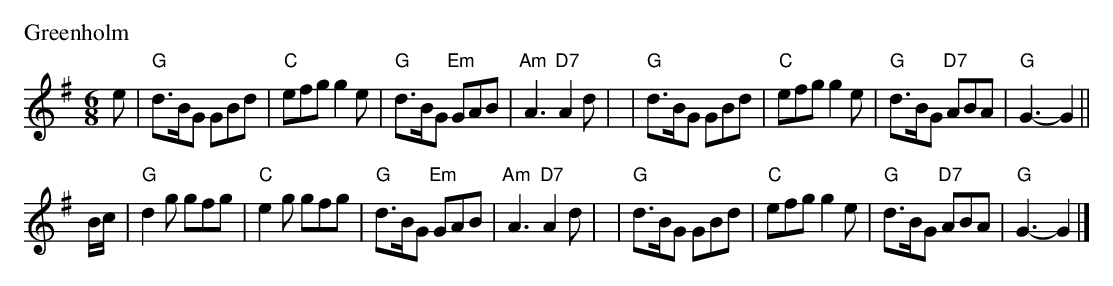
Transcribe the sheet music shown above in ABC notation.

X:1
P: Greenholm
M: 6/8
L: 1/8
K: G
e \
| "G"d>BG GBd | "C"efg g2e | "G"d>BG "Em"GAB | "Am"A3 "D7"A2d |\
| "G"d>BG GBd | "C"efg g2e | "G"d>BG "D7"ABA |  "G"G3- G2 ||
B/c/ \
| "G"d2g  gfg | "C"e2g gfg | "G"d>BG "Em"GAB | "Am"A3 "D7"A2d |\
| "G"d>BG GBd | "C"efg g2e | "G"d>BG "D7"ABA |  "G"G3- G2 |]
